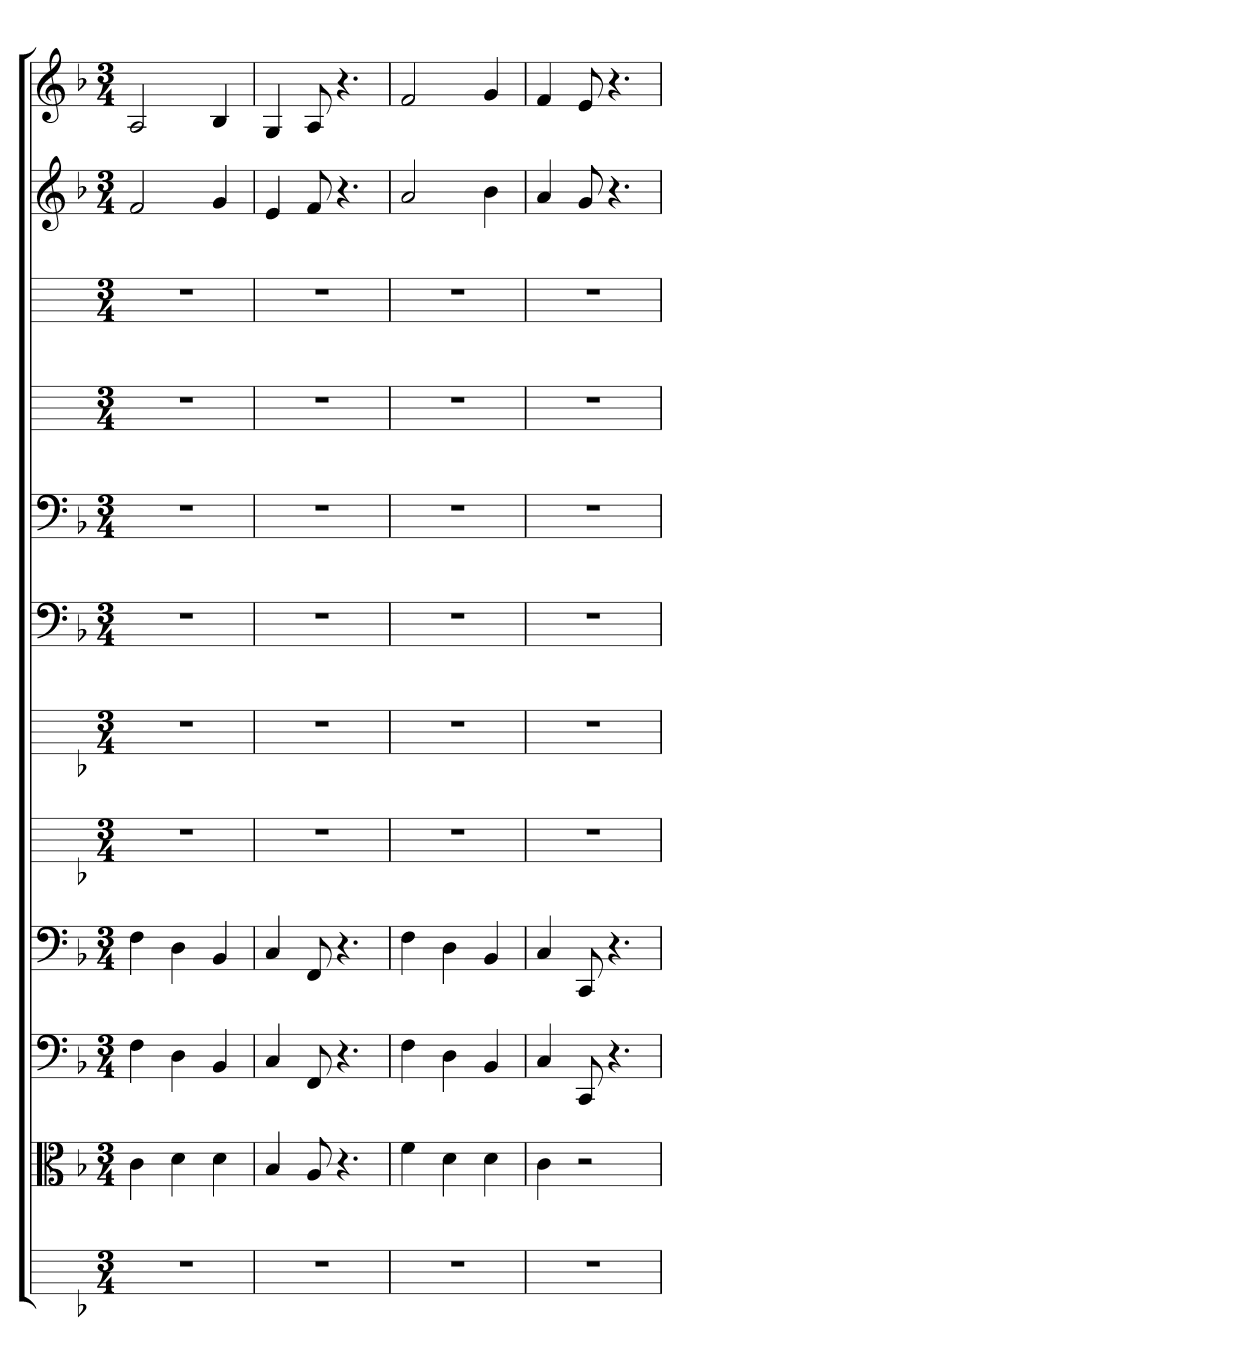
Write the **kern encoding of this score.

**kern	**kern	**kern	**kern	**kern	**kern	**kern	**kern	**kern	**kern	**kern	**kern
*part12	*part11	*part10	*part9	*part8	*part7	*part6	*part5	*part4	*part3	*part2	*part1
*staff12	*staff11	*staff10	*staff9	*staff8	*staff7	*staff6	*staff5	*staff4	*staff3	*staff2	*staff1
*	*clefC3	*clefF4	*clefF4	*	*	*clefF4	*clefF4	*	*	*	*
*k[b-]	*k[b-]	*k[b-]	*k[b-]	*k[b-]	*k[b-]	*k[b-]	*k[b-]	*k[]	*k[]	*k[b-]	*k[b-]
*F:	*F:	*F:	*F:	*F:	*F:	*F:	*F:	*	*	*F:	*F:
*M3/4	*M3/4	*M3/4	*M3/4	*M3/4	*M3/4	*M3/4	*M3/4	*M3/4	*M3/4	*M3/4	*M3/4
=1	=1	=1	=1	=1	=1	=1	=1	=1	=1	=1	=1
2.r	4c	4F	4F	2.r	2.r	2.r	2.r	2.r	2.r	2f	2A
.	4d	4D	4D	.	.	.	.	.	.	.	.
.	4d	4BB-	4BB-	.	.	.	.	.	.	4g	4B-
=2	=2	=2	=2	=2	=2	=2	=2	=2	=2	=2	=2
2.r	4B-	4C	4C	2.r	2.r	2.r	2.r	2.r	2.r	4e	4G
.	8A	8FF	8FF	.	.	.	.	.	.	8f	8A
.	4.r	4.r	4.r	.	.	.	.	.	.	4.r	4.r
=3	=3	=3	=3	=3	=3	=3	=3	=3	=3	=3	=3
2.r	4f	4F	4F	2.r	2.r	2.r	2.r	2.r	2.r	2a	2f
.	4d	4D	4D	.	.	.	.	.	.	.	.
.	4d	4BB-	4BB-	.	.	.	.	.	.	4b-	4g
=4	=4	=4	=4	=4	=4	=4	=4	=4	=4	=4	=4
2.r	4c	4C	4C	2.r	2.r	2.r	2.r	2.r	2.r	4a	4f
.	2r	8CC	8CC	.	.	.	.	.	.	8g	8e
.	.	4.r	4.r	.	.	.	.	.	.	4.r	4.r
=	=	=	=	=	=	=	=	=	=	=	=
*-	*-	*-	*-	*-	*-	*-	*-	*-	*-	*-	*-
